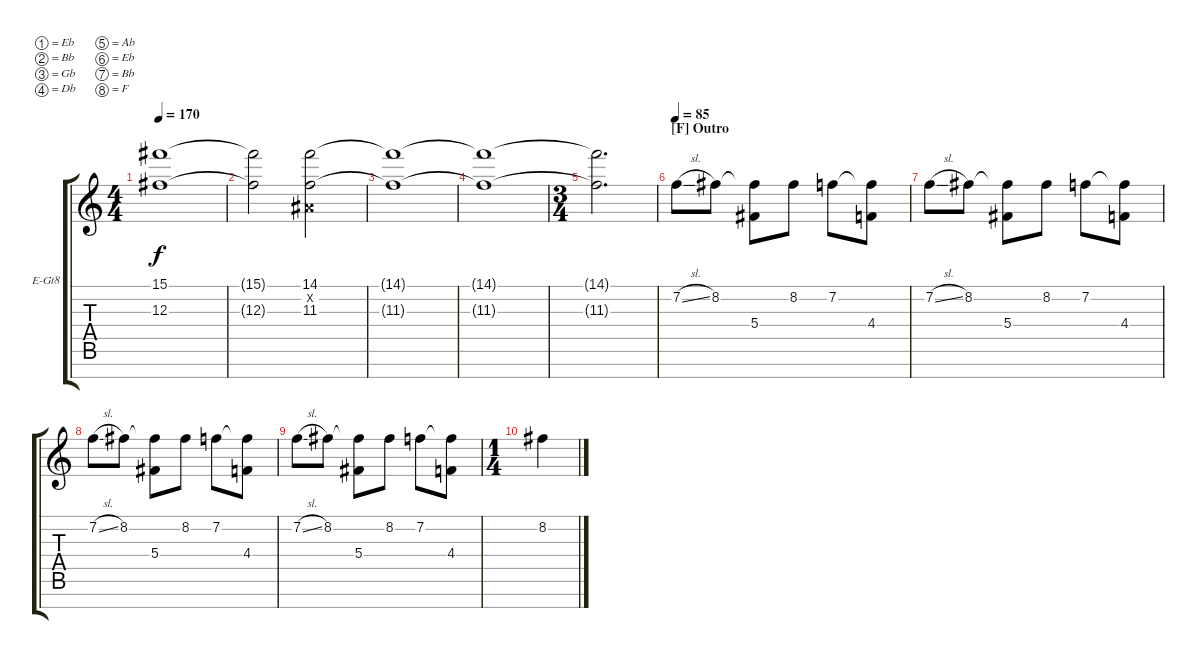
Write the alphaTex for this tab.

\defaultSystemsLayout 4
\bracketExtendMode groupsimilarinstruments
\firstSystemTrackNameOrientation horizontal
\otherSystemsTrackNameOrientation horizontal
\track ("Lead" "E-Gt8") {instrument distortionguitar}
\staff {score tabs}
\tuning (Eb4 Bb3 Gb3 Db3 Ab2 Eb2 Bb1 F1)
\ts (4 4)
\tempo 170
\clef g2
\ks c
(15.1{t} 12.3{t}).1{dy f} |
(12.3{t} 15.1{t}).2 (14.1 11.3 0.2{x}).2 |
(14.1{t} 11.3{t}).1 |
(11.3{t} 14.1{t}).1 |
\ts (3 4)
(14.1{t} 11.3{t}).2{d} |
\section ("F" "Outro")
\tempo 85
7.2{sl}.8 8.2.8 (5.4 8.2{t}).8 8.2.8 7.2.8 (4.4 7.2{t}).8 |
7.2{sl}.8 8.2.8 (5.4 8.2{t}).8 8.2.8 7.2.8 (4.4 7.2{t}).8 |
7.2{sl}.8 8.2.8 (5.4 8.2{t}).8 8.2.8 7.2.8 (4.4 7.2{t}).8 |
7.2{sl}.8 8.2.8 (5.4 8.2{t}).8 8.2.8 7.2.8 (4.4 7.2{t}).8 |
\ts (1 4)
8.2.4
